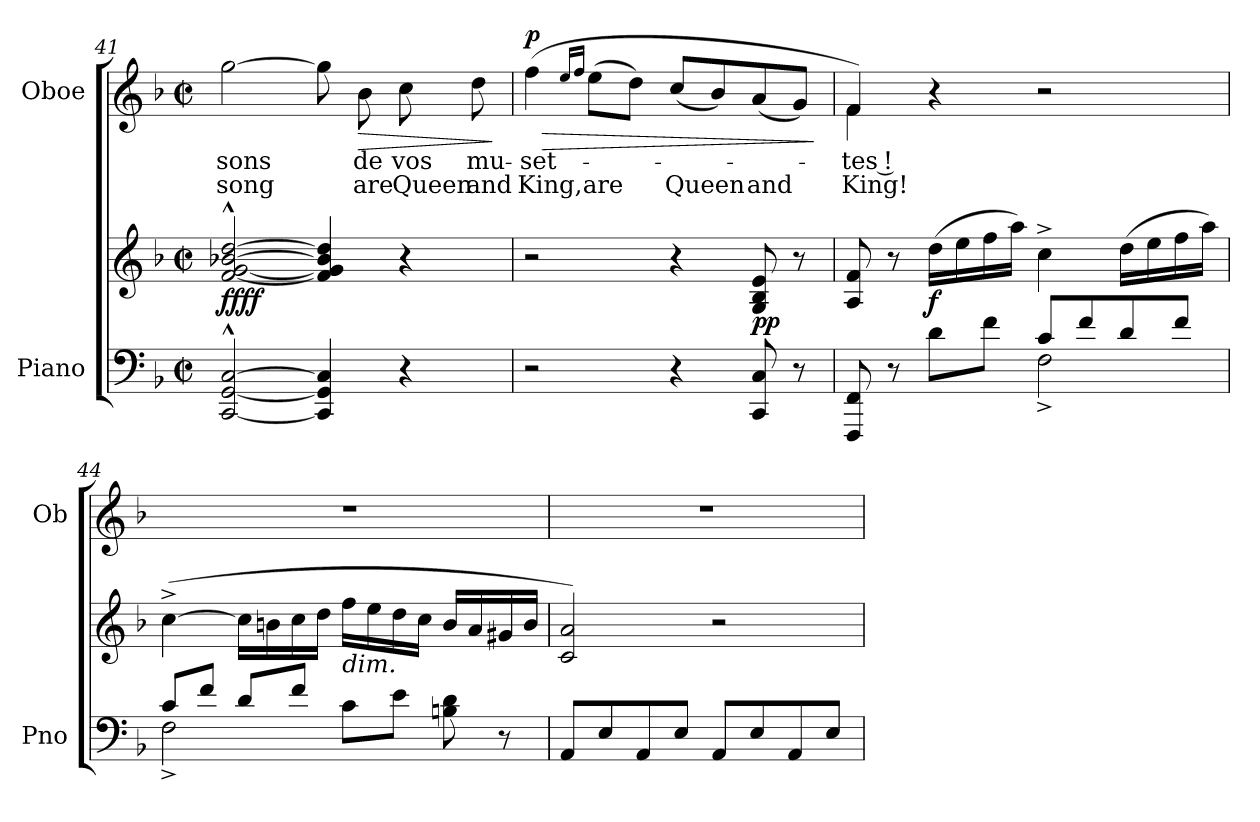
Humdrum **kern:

**kern	**kern	**dynam	**kern	**text	**text	**dynam
*part2	*part2	*part2	*part1	*part1	*part1	*part1
*staff3	*staff2	*staff2/3	*staff1	*staff1	*staff1	*staff1
*I"Piano	*	*	*I"Oboe	*	*	*
*I'Pno	*	*	*I'Ob	*	*	*
!!LO:PB:g=z
*clefF4	*clefG2	*	*clefG2	*	*	*
*k[b-]	*k[b-]	*	*k[b-]	*	*	*
*M2/2	*M2/2	*	*M2/2	*	*	*
*met(c|)	*met(c|)	*	*met(c|)	*	*	*
=41	=41	=41	=41	=41	=41	=41
!	!	!LO:DY:b	!	!LO:LY:b	!LO:LY:b	!
!	!	!LO:DY:n=1:b	!	!	!	!
!	!	!LO:DY:n=2:b	!	!	!	!
!	!	!LO:DY:n=3:b	!	!	!	!
[<2CC/^^ [>2GG/^^ [>2C/^^	[2f/^^ [2g/^^ [2b-X/^^ [2dd/^^	f f f f	[2gg\	sons	song	.
4CC/] 4GG/] 4C/]	4f/] 4g/] 4b-/] 4dd/]	.	8gg\]	.	.	.
!	!	!	!	!LO:LY:b	!LO:LY:b	!LO:HP:b
.	.	.	8b-\	de	are	>
!	!	!	!	!LO:LY:b	!LO:LY:b	!
4r	4r	.	8cc\	vos	Queen	.
!	!	!	!	!LO:LY:b	!LO:LY:b	!
.	.	.	8dd\	mu-	and	.
.	.	.	.	.	.	]
=42	=42	=42	=42	=42	=42	=42
!	!	!	!	!LO:LY:b	!LO:LY:b	!LO:HP:b
!	!	!	!	!	!	!LO:DY:n=1:a
2r	2r	.	(4ff\	-set-	King,	> p
.	.	.	16qee/LL	.	.	.
.	.	.	16qff/JJ	.	.	.
!	!	!	!	!	!LO:LY:b	!
.	.	.	(<8ee\L	.	are	.
.	.	.	8dd\J)	.	.	.
!	!	!	!	!	!LO:LY:b	!
4r	4r	.	(8cc/L	.	Queen	.
.	.	.	8b-/)	.	.	.
!	!	!LO:DY:b	!	!	!LO:LY:b	!
8CC/ 8C/	8G/ 8B-/ 8e/	pp	(8a/	.	and	.
8r	8r	.	8g/J)	.	.	.
.	.	.	.	.	.	]
=43	=43	=43	=43	=43	=43	=43
*^	*	*	*	*	*	*
!	!	!	!	!	!LO:LY:b	!LO:LY:b	!
*	*	*	*	*^	*	*	*
8FFF/ 8FF/	2ryy	8A/ 8f/	.	4f/)	4f\	-tes !	King!	.
8r	.	8r	.	.	.	.	.	.
!	!	!	!LO:DY:b	!	!	!	!	!
8d\L	.	(>16dd\LL	f	4r	2.ryy	.	.	.
.	.	16ee\	.	.	.	.	.	.
8f\J	.	16ff\	.	.	.	.	.	.
.	.	16aa\JJ)	.	.	.	.	.	.
8c/L	2F^\	4cc^>\	.	2r	.	.	.	.
8f/	.	.	.	.	.	.	.	.
8d/	.	(>16dd\LL	.	.	.	.	.	.
.	.	16ee\	.	.	.	.	.	.
8f/J	.	16ff\	.	.	.	.	.	.
.	.	16aa\JJ)	.	.	.	.	.	.
*	*	*	*	*v	*v	*	*	*
!!LO:LB:g=z
=44	=44	=44	=44	=44	=44	=44	=44
8c/L	2F^\	(>[4cc^\	.	1r	.	.	.
8f/J	.	.	.	.	.	.	.
8d/L	.	16cc\LL]	.	.	.	.	.
.	.	16bn\	.	.	.	.	.
8f/J	.	16cc\	.	.	.	.	.
.	.	16dd\JJ	.	.	.	.	.
!	!	!LO:TX:b:i:t=dim.	!	!	!	!	!
8c\L	2ryy	16ff\LL	.	.	.	.	.
.	.	16ee\	.	.	.	.	.
8e\J	.	16dd\	.	.	.	.	.
.	.	16cc\JJ	.	.	.	.	.
8Bn\ 8d\	.	16b/LL	.	.	.	.	.
.	.	16a/	.	.	.	.	.
8r	.	16g#X/	.	.	.	.	.
.	.	16b/JJ	.	.	.	.	.
*v	*v	*	*	*	*	*	*
=45	=45	=45	=45	=45	=45	=45
8AA/L	2c/ 2a/)	.	1r	.	.	.
8E/	.	.	.	.	.	.
8AA/	.	.	.	.	.	.
8E/J	.	.	.	.	.	.
8AA/L	2r	.	.	.	.	.
8E/	.	.	.	.	.	.
8AA/	.	.	.	.	.	.
8E/J	.	.	.	.	.	.
=	=	=	=	=	=	=
*-	*-	*-	*-	*-	*-	*-
